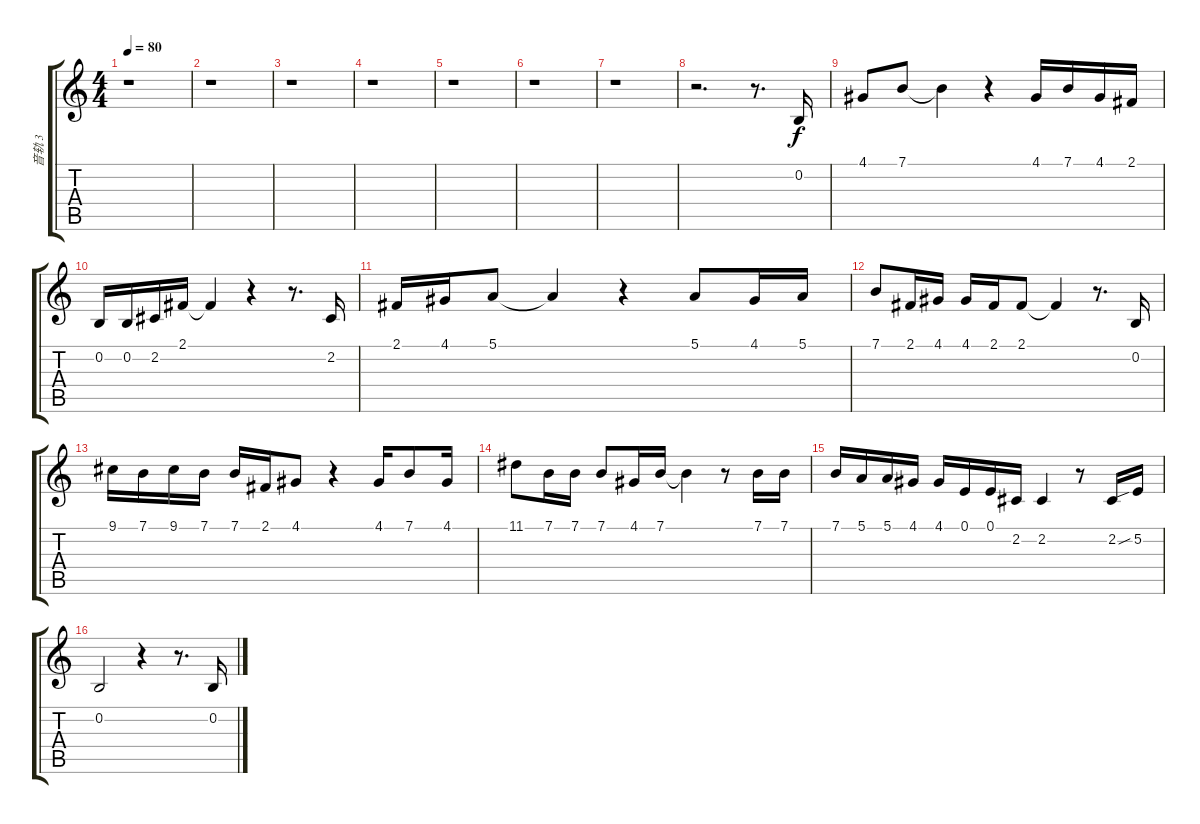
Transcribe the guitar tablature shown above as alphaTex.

\track ("音轨 3" "音轨 3") {instrument tenorsax}
\staff {score tabs}
\tuning (E4 B3 G3 D3 A2 E2) {hide}
\ts (4 4)
\tempo 80
\clef g2
\ks c
r.1{dy f instrument tenorsax} |
r.1 |
r.1 |
r.1 |
r.1 |
r.1 |
r.1 |
r.2{d} r.8{d} 0.2.16 |
4.1.8 7.1.8 7.1{t}.4 r.4 4.1.16 7.1.16 4.1.16 2.1.16 |
0.2.16 0.2.16 2.2.16 2.1.16 2.1{t}.4 r.4 r.8{d} 2.2.16 |
2.1.16 4.1.16 5.1.8 5.1{t}.4 r.4 5.1.8 4.1.16 5.1.16 |
7.1.8 2.1.16 4.1.16 4.1.16 2.1.16 2.1.8 2.1{t}.4 r.8{d} 0.2.16 |
9.1.16 7.1.16 9.1.16 7.1.16 7.1.16 2.1.16 4.1.8 r.4 4.1.16 7.1.8 4.1.16 |
11.1.8 7.1.16 7.1.16 7.1.8 4.1.16{txt ""} 7.1.16 7.1{t}.4 r.8 7.1.16 7.1.16 |
7.1.16 5.1.16 5.1.16 4.1.16 4.1.16 0.1.16 0.1.16 2.2.16 2.2.4 r.8 2.2.16 5.2{sib}.16 |
0.2.2 r.4 r.8{d} 0.2.16
